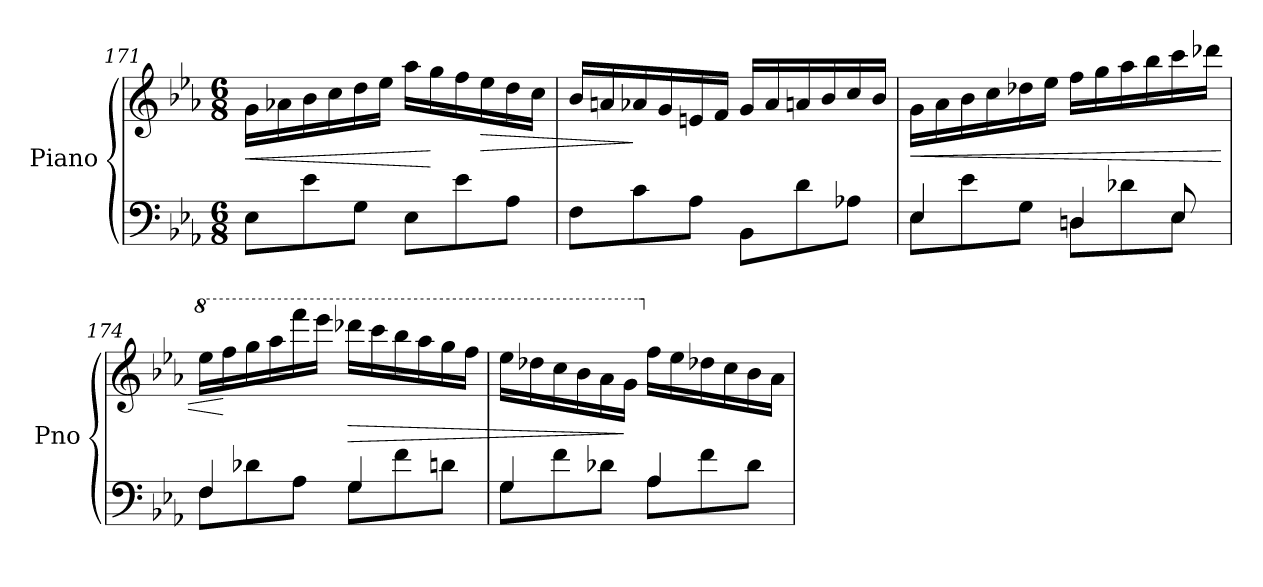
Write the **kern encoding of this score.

**kern	**kern	**dynam
*part1	*part1	*part1
*staff2	*staff1	*staff1/2
*I"Piano	*	*
*I'Pno	*	*
!!LO:PB:g=z
*clefF4	*clefG2	*
*k[b-e-a-]	*k[b-e-a-]	*
*M6/8	*M6/8	*
=171	=171	=171
!	!	!LO:HP:b
8E-\L	16g\LL	<
.	16a-X\	.
8e-\	16b-\	.
.	16cc\	.
8G\J	16dd\	.
.	16ee-\JJ	.
8E-\L	16aa-\LL	.
.	16gg\	[
8e-\	16ff\	.
!	!	!LO:HP:b
.	16ee-\	>
8A-\J	16dd\	.
.	16cc\JJ	.
!!LO:LB:g=z
=172	=172	=172
8F\L	16b-/LL	.
.	16an/	.
8c\	16a-X/	]
.	16g/	.
8A-\J	16en/	.
.	16f/JJ	.
8BB-\L	16g/LL	.
.	16a-/	.
8d\	16an/	.
.	16b-/	.
8A-X\J	16cc/	.
.	16b-/JJ	.
=173	=173	=173
*^	*	*
!	!	!	!LO:HP:b
4E-/	8E-\L	16g\LL	<
.	.	16a-\	.
.	8e-\	16b-\	.
.	.	16cc\	.
8ryy	8G\J	16dd-X\	.
.	.	16ee-\JJ	.
4Dn/	8D\L	16ff\LL	.
.	.	16gg\	.
.	8d-X\	16aa-\	.
.	.	16bb-\	.
8E-/	8E-\J	16ccc\	.
.	.	16ddd-X\JJ	.
=174	=174	=174	=174
*	*	*8va	*
8F\L	4F/	16eee-\LL	.
.	.	16fff\	[
8d-X\	.	16ggg\	.
.	.	16aaa-\	.
8A-\J	8ryy	16ffff\	.
.	.	16eeee-\JJ	.
!	!	!	!LO:HP:b
8G\L	4G/	16dddd-X\LL	>
.	.	16cccc\	.
8f\	.	16bbb-\	.
.	.	16aaa-\	.
8dn\J	8ryy	16ggg\	.
.	.	16fff\JJ	.
!!LO:LB:g=z
=175	=175	=175	=175
8G\L	4G/	16eee-\LL	.
.	.	16ddd-X\	.
8f\	.	16ccc\	.
.	.	16bb-\	.
8d-X\J	8ryy	16aa-\	.
.	.	16gg\JJ	]
*	*	*X8va	*
8A-\L	4A-/	16ff\LL	.
.	.	16ee-\	.
8f\	.	16dd-X\	.
.	.	16cc\	.
8d-\J	8ryy	16b-\	.
.	.	16a-\JJ	.
*v	*v	*	*
=	=	=
*-	*-	*-
